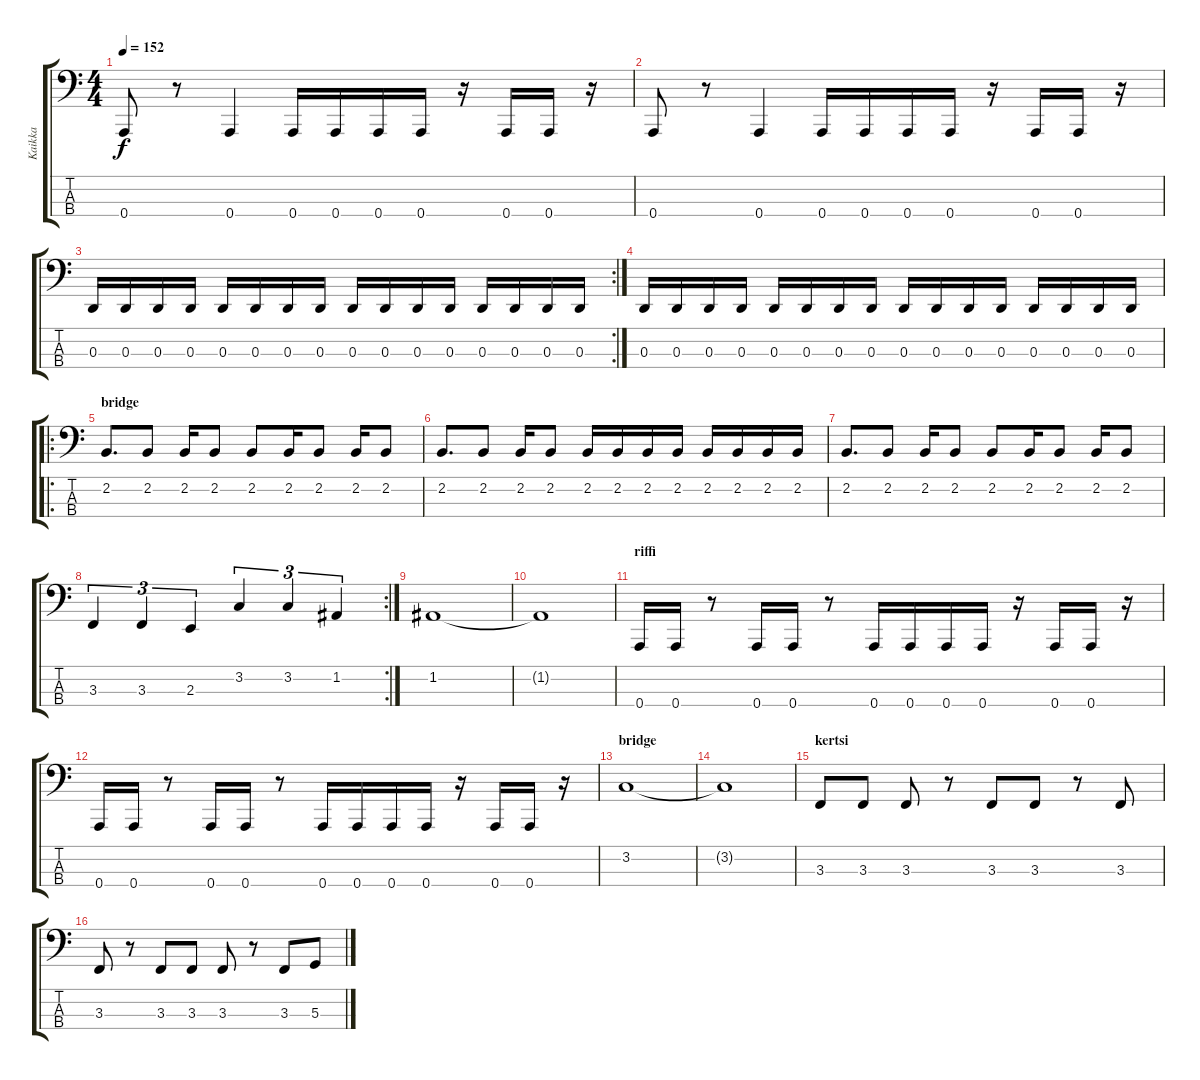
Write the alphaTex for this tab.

\track ("Kaikka" "Kaikka") {instrument electricbasspick}
\staff {score tabs}
\tuning (D2 A1 D1 A0) {hide}
\ts (4 4)
\tempo 152
\clef f4
\ks c
0.4.8{dy f} r.8 0.4.4 0.4.16 0.4.16 0.4.16 0.4.16 r.16 0.4.16 0.4.16 r.16 |
0.4.8 r.8 0.4.4 0.4.16 0.4.16 0.4.16 0.4.16 r.16 0.4.16 0.4.16 r.16 |
\rc 2
0.3.16 0.3.16 0.3.16 0.3.16 0.3.16 0.3.16 0.3.16 0.3.16 0.3.16 0.3.16 0.3.16 0.3.16 0.3.16 0.3.16 0.3.16 0.3.16 |
0.3.16 0.3.16 0.3.16 0.3.16 0.3.16 0.3.16 0.3.16 0.3.16 0.3.16 0.3.16 0.3.16 0.3.16 0.3.16 0.3.16 0.3.16 0.3.16 |
\ro
\section ("" "bridge")
2.2.8{d} 2.2.8 2.2.16 2.2.8 2.2.8 2.2.16 2.2.8 2.2.16 2.2.8 |
2.2.8{d} 2.2.8 2.2.16 2.2.8 2.2.16 2.2.16 2.2.16 2.2.16 2.2.16 2.2.16 2.2.16 2.2.16 |
2.2.8{d} 2.2.8 2.2.16 2.2.8 2.2.8 2.2.16 2.2.8 2.2.16 2.2.8 |
\rc 2
3.3.4{tu (3 2)} 3.3.4{tu (3 2)} 2.3.4{tu (3 2)} 3.2.4{tu (3 2)} 3.2.4{tu (3 2)} 1.2.4{tu (3 2)} |
1.2.1 |
1.2{t}.1 |
\section ("" "riffi")
0.4.16 0.4.16 r.8 0.4.16 0.4.16 r.8 0.4.16 0.4.16 0.4.16 0.4.16 r.16 0.4.16 0.4.16 r.16 |
0.4.16 0.4.16 r.8 0.4.16 0.4.16 r.8 0.4.16 0.4.16 0.4.16 0.4.16 r.16 0.4.16 0.4.16 r.16 |
\section ("" "bridge")
3.2.1 |
3.2{t}.1 |
\section ("" "kertsi")
3.3.8 3.3.8 3.3.8 r.8 3.3.8 3.3.8 r.8 3.3.8 |
3.3.8 r.8 3.3.8 3.3.8 3.3.8 r.8 3.3.8 5.3{ss}.8
